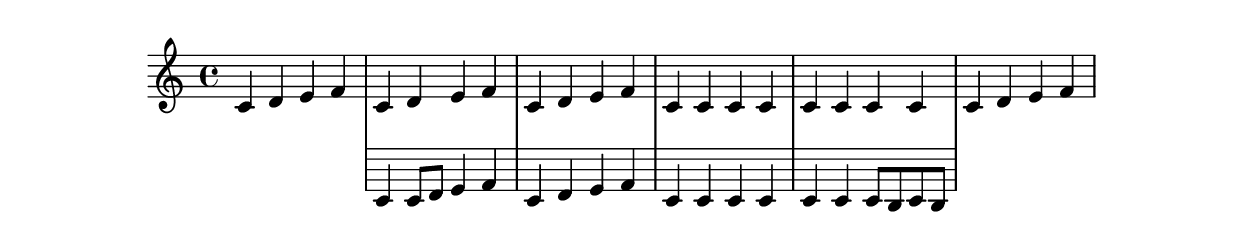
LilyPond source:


\version "2.2.0"

\header {

texidoc= "
An additional stave can be typeset in the middle of a score line. 
A new context type is created for the temporary staff to avoid printing 
time and key signatures and clef at the beginning of the extra stave.
"
} 

\score {
  \notes {
    \relative c' {
      \context Staff = One { c4 d e f }
      <<
        {c d e f | c d e f | c c c c | c c c c }
        \context TemporaryStaff = Two { c4 c8 d e4 f | c d e f |
          c c c c | c c c8 b c b |}
      >>
      c4 d e f |
    }
  }
  \paper {
    \context {
      \ScoreContext
      \consists Span_bar_engraver
      % Avoid a vertical line at the beginning of the system:
      \remove System_start_delimiter_engraver
      % Incorporate the new context in the hierarchy
      \accepts "TemporaryStaff"
    }
    \context {
      \StaffContext
      \name "TemporaryStaff"
      \alias "Staff"
      \remove "Clef_engraver"
      \remove "Time_signature_engraver"
      \remove "Key_engraver"
    }
  }
}

